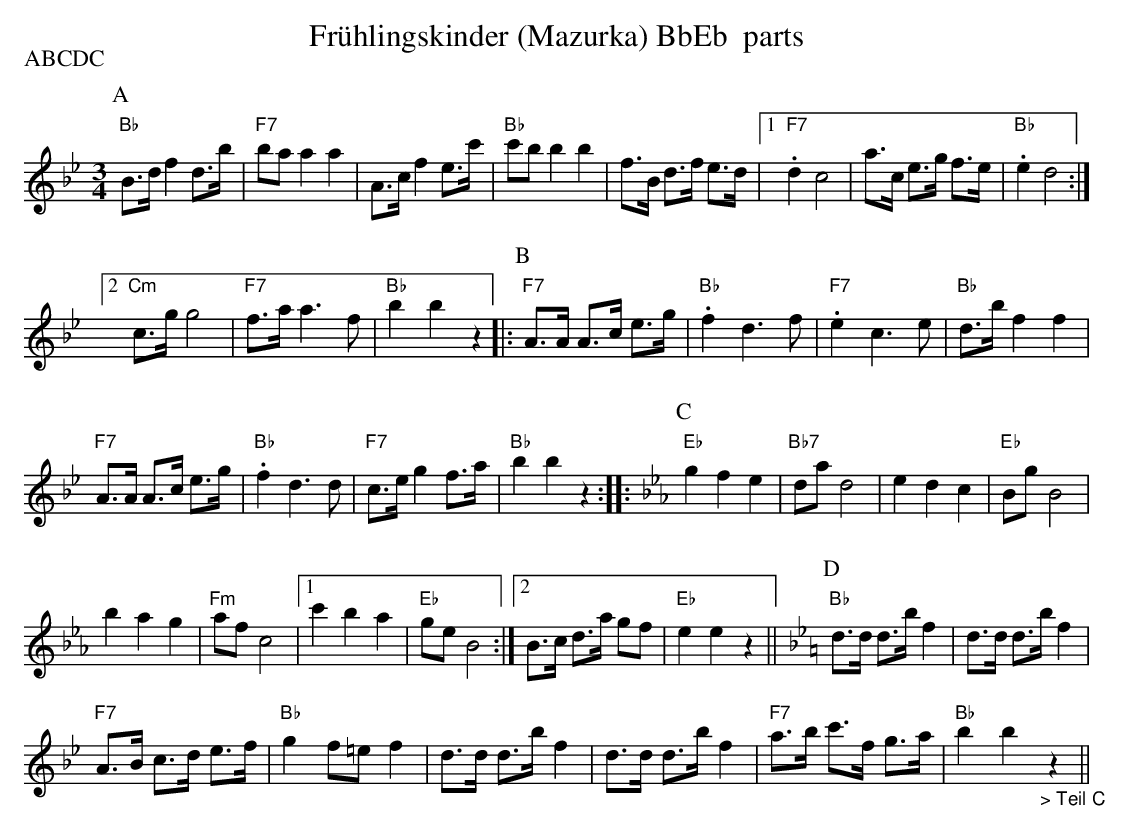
X:1
T:Frühlingskinder (Mazurka) BbEb  parts
M:3/4
L:1/8
P:ABCDC
K:Bb %%MIDI gchordon
[P:A] "Bb"B>d f2 d>b |"F7"ba  a2a2 | A>c f2 e>c' | "Bb"c'b b2b2 | f>B d>f e>d |1 "F7".d2 c4 | a>c e>g f>e | "Bb".e2d4 :|2
"Cm"c>g g4 | "F7"f>a a3f | "Bb"b2b2z2 |:[P:B]  "F7"A>A A>c e>g | "Bb".f2d3f | "F7".e2c3e | "Bb"d>b f2f2 |
"F7"A>A A>c e>g | "Bb".f2d3d | "F7"c>e g2 f>a | "Bb"b2b2z2 :: [K:Eb][P:C]  "Eb"g2f2e2 | "Bb7"da d4 | e2d2c2 | "Eb"BgB4 |
b2a2g2 | "Fm"af c4 |1 c'2b2a2 | "Eb"ge B4 :|2 B>c d>a gf | "Eb"e2e2z2 || [K:Bb][P:D] "Bb"d>d d>b f2 | d>d d>bf2 |
"F7"A>B c>d e>f | "Bb"g2 f=e f2 | d>d d>b f2 | d>d d>b f2 | "F7"a>b c'>f g>a | "Bb"b2b2 "_> Teil C"z2 ||
